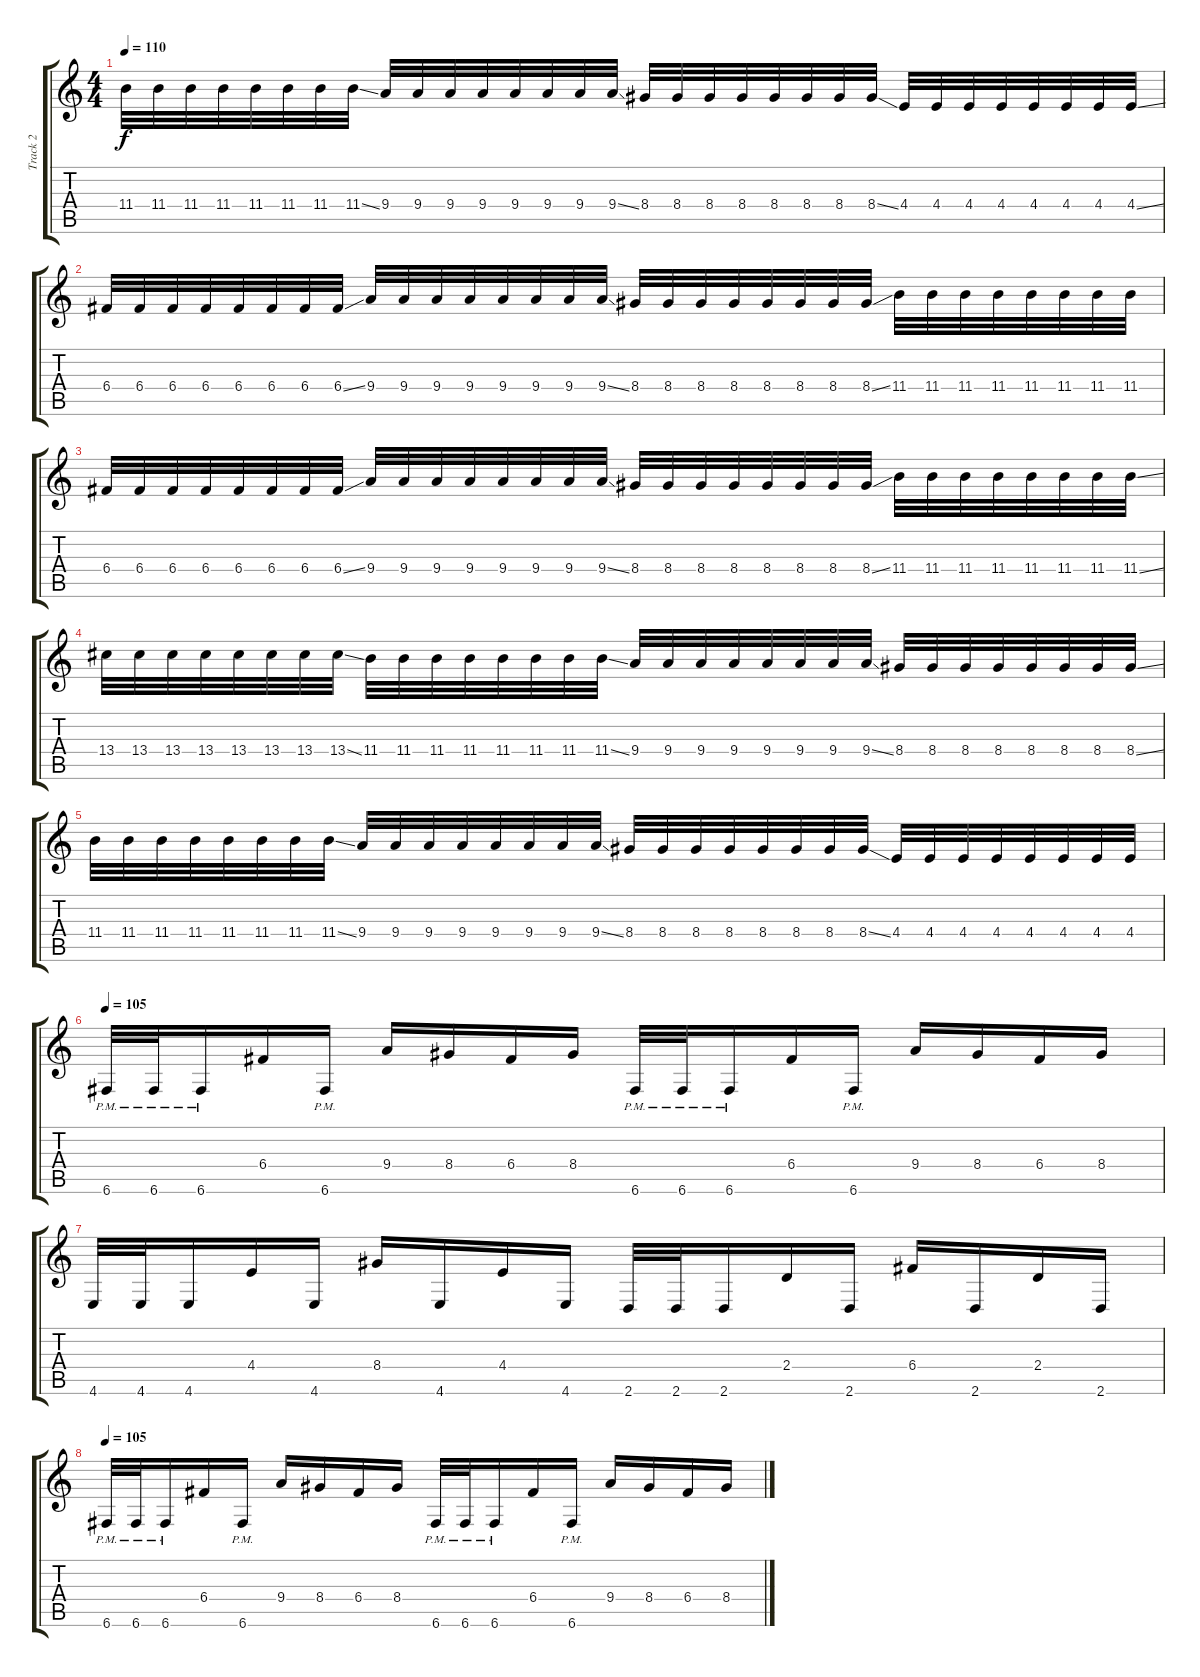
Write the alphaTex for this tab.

\track ("Track 2" "Track 2") {instrument distortionguitar}
\staff {score tabs}
\tuning (D4 A3 F3 C3 G2 C2) {hide}
\ts (4 4)
\tempo 110
\clef g2
\ks c
11.4.32{dy f} 11.4.32 11.4.32 11.4.32 11.4.32 11.4.32 11.4.32 11.4{ss}.32 9.4.32 9.4.32 9.4.32 9.4.32 9.4.32 9.4.32 9.4.32 9.4{ss}.32 8.4.32 8.4.32 8.4.32 8.4.32 8.4.32 8.4.32 8.4.32 8.4{ss}.32 4.4.32 4.4.32 4.4.32 4.4.32 4.4.32 4.4.32 4.4.32 4.4{ss}.32 |
6.4.32 6.4.32 6.4.32 6.4.32 6.4.32 6.4.32 6.4.32 6.4{ss}.32 9.4.32 9.4.32 9.4.32 9.4.32 9.4.32 9.4.32 9.4.32 9.4{ss}.32 8.4.32 8.4.32 8.4.32 8.4.32 8.4.32 8.4.32 8.4.32 8.4{ss}.32 11.4.32 11.4.32 11.4.32 11.4.32 11.4.32 11.4.32 11.4.32 11.4.32 |
6.4.32 6.4.32 6.4.32 6.4.32 6.4.32 6.4.32 6.4.32 6.4{ss}.32 9.4.32 9.4.32 9.4.32 9.4.32 9.4.32 9.4.32 9.4.32 9.4{ss}.32 8.4.32 8.4.32 8.4.32 8.4.32 8.4.32 8.4.32 8.4.32 8.4{ss}.32 11.4.32 11.4.32 11.4.32 11.4.32 11.4.32 11.4.32 11.4.32 11.4{ss}.32 |
13.4.32 13.4.32 13.4.32 13.4.32 13.4.32 13.4.32 13.4.32 13.4{ss}.32 11.4.32 11.4.32 11.4.32 11.4.32 11.4.32 11.4.32 11.4.32 11.4{ss}.32 9.4.32 9.4.32 9.4.32 9.4.32 9.4.32 9.4.32 9.4.32 9.4{ss}.32 8.4.32 8.4.32 8.4.32 8.4.32 8.4.32 8.4.32 8.4.32 8.4{ss}.32 |
11.4.32 11.4.32 11.4.32 11.4.32 11.4.32 11.4.32 11.4.32 11.4{ss}.32 9.4.32 9.4.32 9.4.32 9.4.32 9.4.32 9.4.32 9.4.32 9.4{ss}.32 8.4.32 8.4.32 8.4.32 8.4.32 8.4.32 8.4.32 8.4.32 8.4{ss}.32 4.4.32 4.4.32 4.4.32 4.4.32 4.4.32 4.4.32 4.4.32 4.4.32 |
\tempo 105
6.6{pm}.32 6.6{pm}.32 6.6{pm}.16 6.4.16 6.6{pm}.16 9.4.16 8.4.16 6.4.16 8.4.16 6.6{pm}.32 6.6{pm}.32 6.6{pm}.16 6.4.16 6.6{pm}.16 9.4.16 8.4.16 6.4.16 8.4.16 |
4.6.32 4.6.32 4.6.16 4.4.16 4.6.16 8.4.16 4.6.16 4.4.16 4.6.16 2.6.32 2.6.32 2.6.16 2.4.16 2.6.16 6.4.16 2.6.16 2.4.16 2.6.16 |
\tempo 105
6.6{pm}.32 6.6{pm}.32 6.6{pm}.16 6.4.16 6.6{pm}.16 9.4.16 8.4.16 6.4.16 8.4.16 6.6{pm}.32 6.6{pm}.32 6.6{pm}.16 6.4.16 6.6{pm}.16 9.4.16 8.4.16 6.4.16 8.4.16
